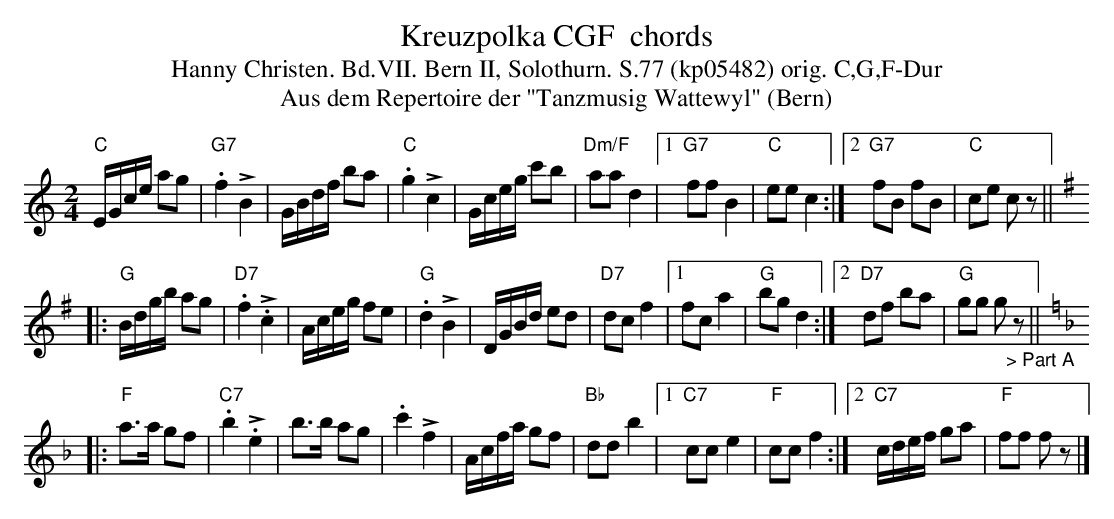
X:1
T: Kreuzpolka CGF  chords
T:Hanny Christen. Bd.VII. Bern II, Solothurn. S.77 (kp05482) orig. C,G,F-Dur
T: Aus dem Repertoire der "Tanzmusig Wattewyl" (Bern)
M:2/4
L:1/16
K:C %%MIDI gchordon
"C"EGce a2g2 | "G7".f4 +>+B4 | GBdf b2a2 | "C".g4 +>+c4 | Gceg c'2b2 | "Dm/F"a2a2 d4 |1 "G7"f2f2 B4 | "C"e2e2c4 :|2 "G7"f2B2 f2B2 | "C"c2e2 c2z2 || [K:G]
|: "G"Bdgb a2g2 | "D7".f4 +>+.c4 | Aceg f2e2 | "G".d4 +>+B4 | DGBd e2d2 | "D7"d2c2 f4 |1 f2c2 a4 | "G"b2g2 d4 :|2 "D7"d2f2 b2a2 | "G"g2g2 g2"_> Part A"z2 || [K:F] [L:1/8)]
|: "F"a>a gf |"C7".b2 +>+.e2 | b>b ag | .c'2 +>+f2 | A/c/f/a/ gf | "Bb"dd b2 |1 "C7"cc e2 |"F"cc f2 :|2 "C7"c/d/e/f/ ga | "F"ff fz |]
